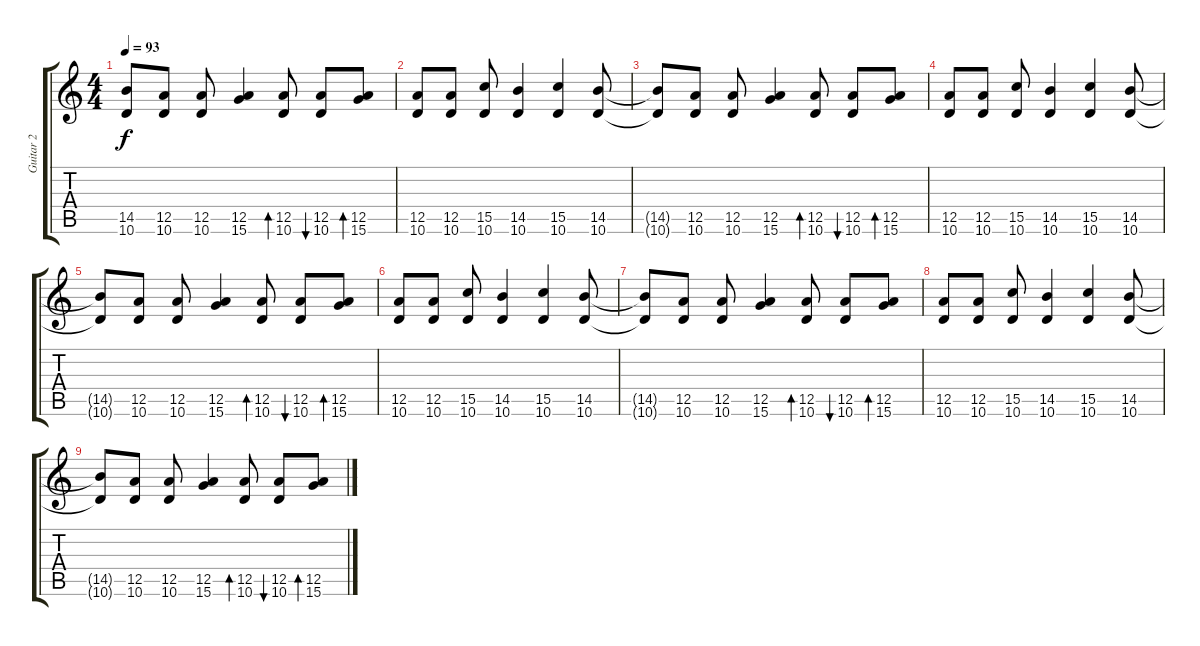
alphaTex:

\track ("Guitar 2" "Guitar 2") {instrument electricguitarjazz}
\staff {score tabs}
\tuning (E4 B3 G3 D3 A2 E2) {hide}
\ts (4 4)
\tempo 93
\clef g2
\ks c
(14.5{t} 10.6{t}).8{dy f} (12.5 10.6).8 (12.5 10.6).8 (12.5 15.6).4 (12.5 10.6).8{bd 120} (12.5 10.6).8{bu 120} (12.5 15.6).8{bd 120} |
(12.5 10.6).8 (12.5 10.6).8 (15.5 10.6).8 (14.5 10.6).4 (15.5 10.6).4 (14.5 10.6).8 |
(14.5{t} 10.6{t}).8 (12.5 10.6).8 (12.5 10.6).8 (12.5 15.6).4 (12.5 10.6).8{bd 120} (12.5 10.6).8{bu 120} (12.5 15.6).8{bd 120} |
(12.5 10.6).8 (12.5 10.6).8 (15.5 10.6).8 (14.5 10.6).4 (15.5 10.6).4 (14.5 10.6).8 |
(14.5{t} 10.6{t}).8 (12.5 10.6).8 (12.5 10.6).8 (12.5 15.6).4 (12.5 10.6).8{bd 120} (12.5 10.6).8{bu 120} (12.5 15.6).8{bd 120} |
(12.5 10.6).8 (12.5 10.6).8 (15.5 10.6).8 (14.5 10.6).4 (15.5 10.6).4 (14.5 10.6).8 |
(14.5{t} 10.6{t}).8 (12.5 10.6).8 (12.5 10.6).8 (12.5 15.6).4 (12.5 10.6).8{bd 120} (12.5 10.6).8{bu 120} (12.5 15.6).8{bd 120} |
(12.5 10.6).8 (12.5 10.6).8 (15.5 10.6).8 (14.5 10.6).4 (15.5 10.6).4 (14.5 10.6).8 |
(14.5{t} 10.6{t}).8 (12.5 10.6).8 (12.5 10.6).8 (12.5 15.6).4 (12.5 10.6).8{bd 120} (12.5 10.6).8{bu 120} (12.5 15.6).8{bd 120}
